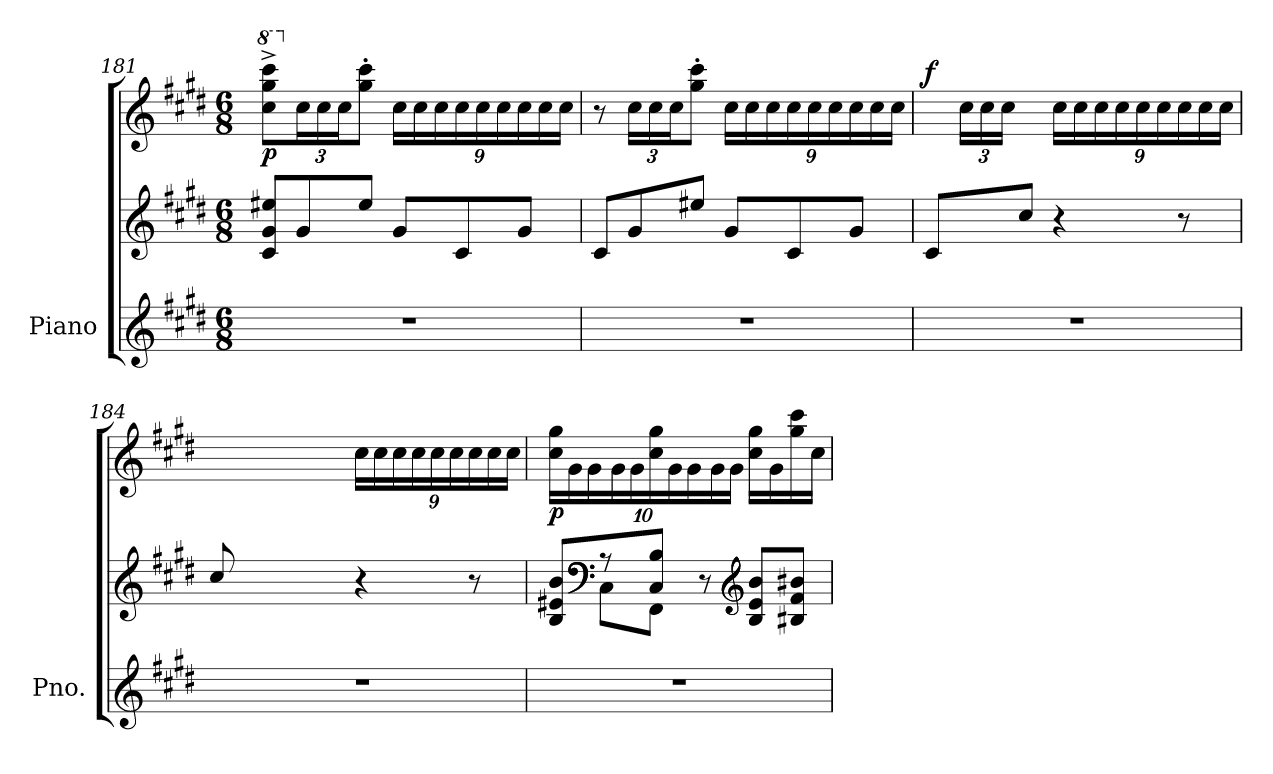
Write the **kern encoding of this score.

**kern	**kern	**kern	**dynam
*part1	*part1	*part1	*part1
*staff3	*staff2	*staff1	*staff1/2/3
*I"Piano	*	*	*
*I'Pno.	*	*	*
!!LO:LB:g=z
*clefG2	*clefG2	*clefG2	*
*k[f#c#g#d#]	*k[f#c#g#d#]	*k[f#c#g#d#]	*
*M6/8	*M6/8	*M6/8	*
*	*	*8va	*
=181	=181	=181	=181
!	!	!	!LO:DY:b
2.r	8c#/ 8g#/ 8ee#X/L	8ccc#\^ 8ggg#\^ 8cccc#\^L	p
*	*	*X8va	*
*	*	*Xbrackettup	*
.	8g#/	24cc#\L	.
.	.	24cc#\	.
.	.	24cc#\J	.
.	8ee#/J	8gg#\' 8ccc#\'J	.
.	8g#/L	24cc#\LL	.
.	.	24cc#\	.
.	.	24cc#\	.
.	8c#/	24cc#\	.
.	.	24cc#\	.
.	.	24cc#\	.
.	8g#/J	24cc#\	.
.	.	24cc#\	.
.	.	24cc#\JJ	.
=182	=182	=182	=182
2.r	8c#/L	8r	.
.	8g#/	24cc#\LL	.
.	.	24cc#\	.
.	.	24cc#\J	.
.	8ee#X/J	8gg#\' 8ccc#\'J	.
.	8g#/L	24cc#\LL	.
.	.	24cc#\	.
.	.	24cc#\	.
.	8c#/	24cc#\	.
.	.	24cc#\	.
.	.	24cc#\	.
.	8g#/J	24cc#\	.
.	.	24cc#\	.
.	.	24cc#\JJ	.
=183	=183	=183	=183
*	*^	*	*
!	!	!	!	!LO:DY:a
2.r	8c#/L	4ryy	8ryy	f
.	8ryy	.	24cc#\L	.
.	.	.	24cc#\	.
.	.	.	24cc#\J	.
.	8cc#/J	8ryy	8ryy	.
.	4.ryy	4r	24cc#\LL	.
.	.	.	24cc#\	.
.	.	.	24cc#\	.
.	.	.	24cc#\	.
.	.	.	24cc#\	.
.	.	.	24cc#\	.
.	.	8r	24cc#\	.
.	.	.	24cc#\	.
.	.	.	24cc#\JJ	.
!!LO:PB:g=z
=184	=184	=184	=184	=184
2.r	8cc#/L	4.ryy	8ryy	.
.	2ryy	.	24cc#\L	.
.	.	.	24cc#\	.
.	.	.	24cc#\	.
.	.	.	24cc#\	.
.	.	.	24cc#\	.
.	.	.	24cc#\JJ	.
.	.	4r	24cc#\LL	.
.	.	.	24cc#\	.
.	.	.	24cc#\	.
.	.	.	24cc#\	.
.	.	.	24cc#\	.
.	.	.	24cc#\	.
.	8ryy	8r	24cc#\	.
.	.	.	24cc#\	.
.	.	.	24cc#\JJ	.
=185	=185	=185	=185	=185
!	!	!	!	!LO:DY:b
2.r	8B/ 8e#X/ 8b/L	8ryy	20cc#\ 20gg#\LL	p
.	.	.	20g#\	.
.	.	.	20g#\	.
*	*clefF4	*	*	*
.	8r	8C#\L	.	.
.	.	.	20g#\	.
.	.	.	20g#\	.
.	8C#/ 8B/J	8FF#\J	20cc#\ 20gg#\	.
.	.	.	20g#\	.
.	.	.	20g#\	.
.	8r	8ryy	.	.
.	.	.	20g#\	.
.	.	.	20g#\JJ	.
*	*clefG2	*	*	*
.	8B/ 8e#/ 8b/L	4ryy	16cc#\ 16gg#\LL	.
.	.	.	16g#\	.
.	8B#X/ 8f#/ 8b#X/J	.	16gg#\ 16ccc#\	.
.	.	.	16cc#\JJ	.
*	*v	*v	*	*
=	=	=	=
*-	*-	*-	*-
